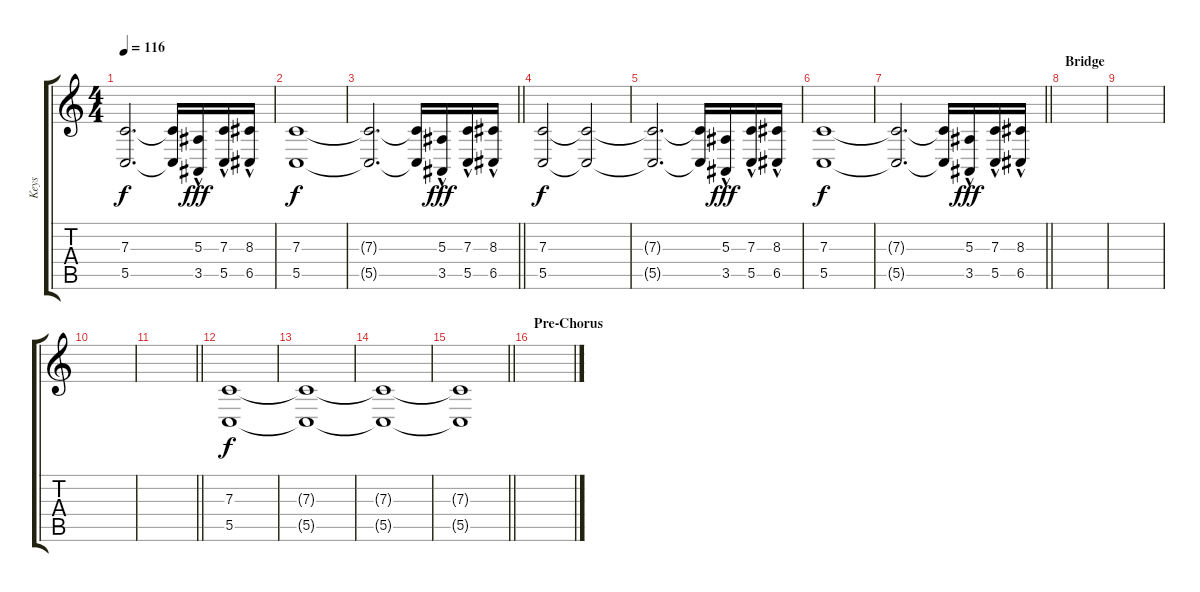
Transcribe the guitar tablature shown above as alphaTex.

\track ("Keys" "Keys") {instrument choiraahs}
\staff {score tabs}
\tuning (D4 A3 F3 C3 G2 C2) {hide}
\ts (4 4)
\tempo 116
\clef g2
\ks c
(7.3{t} 5.5{t}).2{d dy f} (7.3{t} 5.5{t}).16 (5.3{hac} 3.5).16{dy fff} (7.3{hac} 5.5).16 (8.3{hac} 6.5).16 |
(7.3 5.5).1{dy f} |
\barLineRight lightlight
(7.3{t} 5.5{t}).2{d} (7.3{t} 5.5{t}).16 (5.3{hac} 3.5).16{dy fff} (7.3{hac} 5.5).16 (8.3{hac} 6.5).16 |
\section ("" "")
(7.3 5.5).2{dy f} (7.3{t} 5.5{t}).2 |
(7.3{t} 5.5{t}).2{d} (7.3{t} 5.5{t}).16 (5.3{hac} 3.5{hac}).16{dy fff} (7.3{hac} 5.5{hac}).16 (8.3{hac} 6.5{hac}).16 |
(7.3 5.5).1{dy f} |
\barLineRight lightlight
(7.3{t} 5.5{t}).2{d} (7.3{t} 5.5{t}).16 (5.3{hac} 3.5).16{dy fff} (7.3{hac} 5.5).16 (8.3{hac} 6.5).16 |
\section ("" "Bridge")
|
|
|
\barLineRight lightlight
|
\section ("" "")
(7.3 5.5).1{dy f volume 7} |
(7.3{t} 5.5{t}).1 |
(7.3{t} 5.5{t}).1 |
\barLineRight lightlight
(7.3{t} 5.5{t}).1 |
\section ("" "Pre-Chorus")
